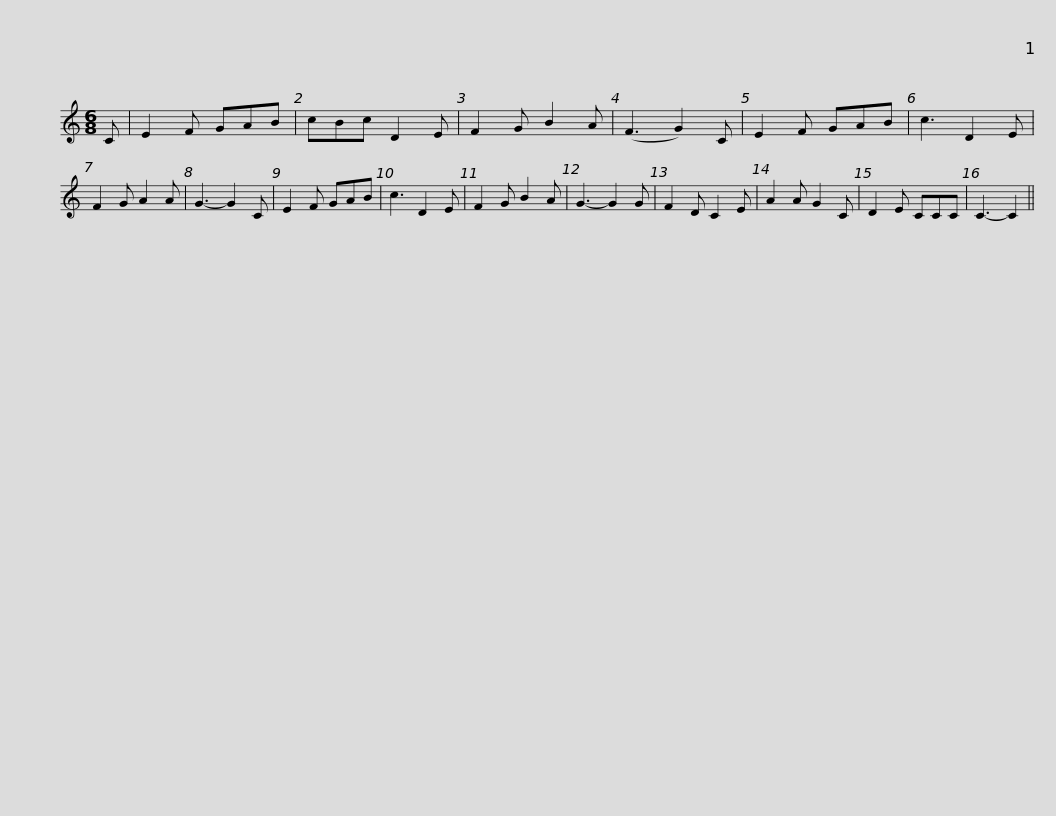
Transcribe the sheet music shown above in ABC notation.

X:1
L:1/8
M:6/8
I:linebreak $
K:C
V:1 treble
V:1
 C | E2 F GAB | cBc D2 E | F2 G B2 A | (F3 G2) C | %5
 E2 F GAB | c3 D2 E | F2 G A2 A | G3- G2 C |$ E2 F GAB | %10
 c3 D2 E | F2 G B2 A | G3- G2 G | F2 D C2 E | A2 A G2 C | %15
 D2 E CCC | C3- C2 || %17
